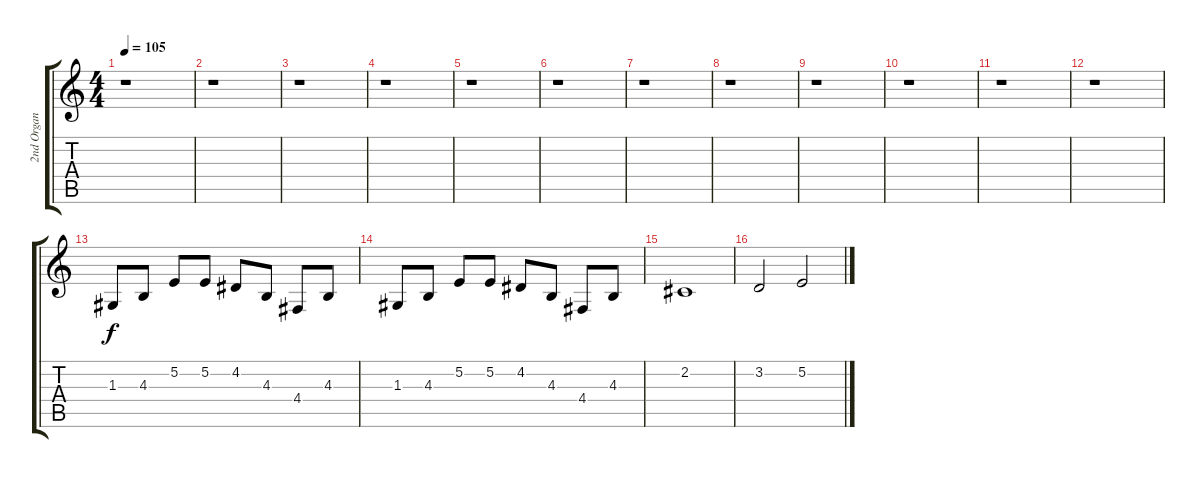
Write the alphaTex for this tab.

\track ("2nd Organ" "2nd Organ") {instrument rockorgan}
\staff {score tabs}
\tuning (E4 B3 G3 D3 A2 E2) {hide}
\ts (4 4)
\tempo 105
\clef g2
\ks c
r.1{dy f} |
r.1 |
r.1 |
r.1 |
r.1 |
r.1 |
r.1 |
r.1 |
r.1 |
r.1 |
r.1 |
r.1 |
1.3.8 4.3.8 5.2.8 5.2.8 4.2.8 4.3.8 4.4.8 4.3.8 |
1.3.8 4.3.8 5.2.8 5.2.8 4.2.8 4.3.8 4.4.8 4.3.8 |
2.2.1 |
3.2.2 5.2.2
